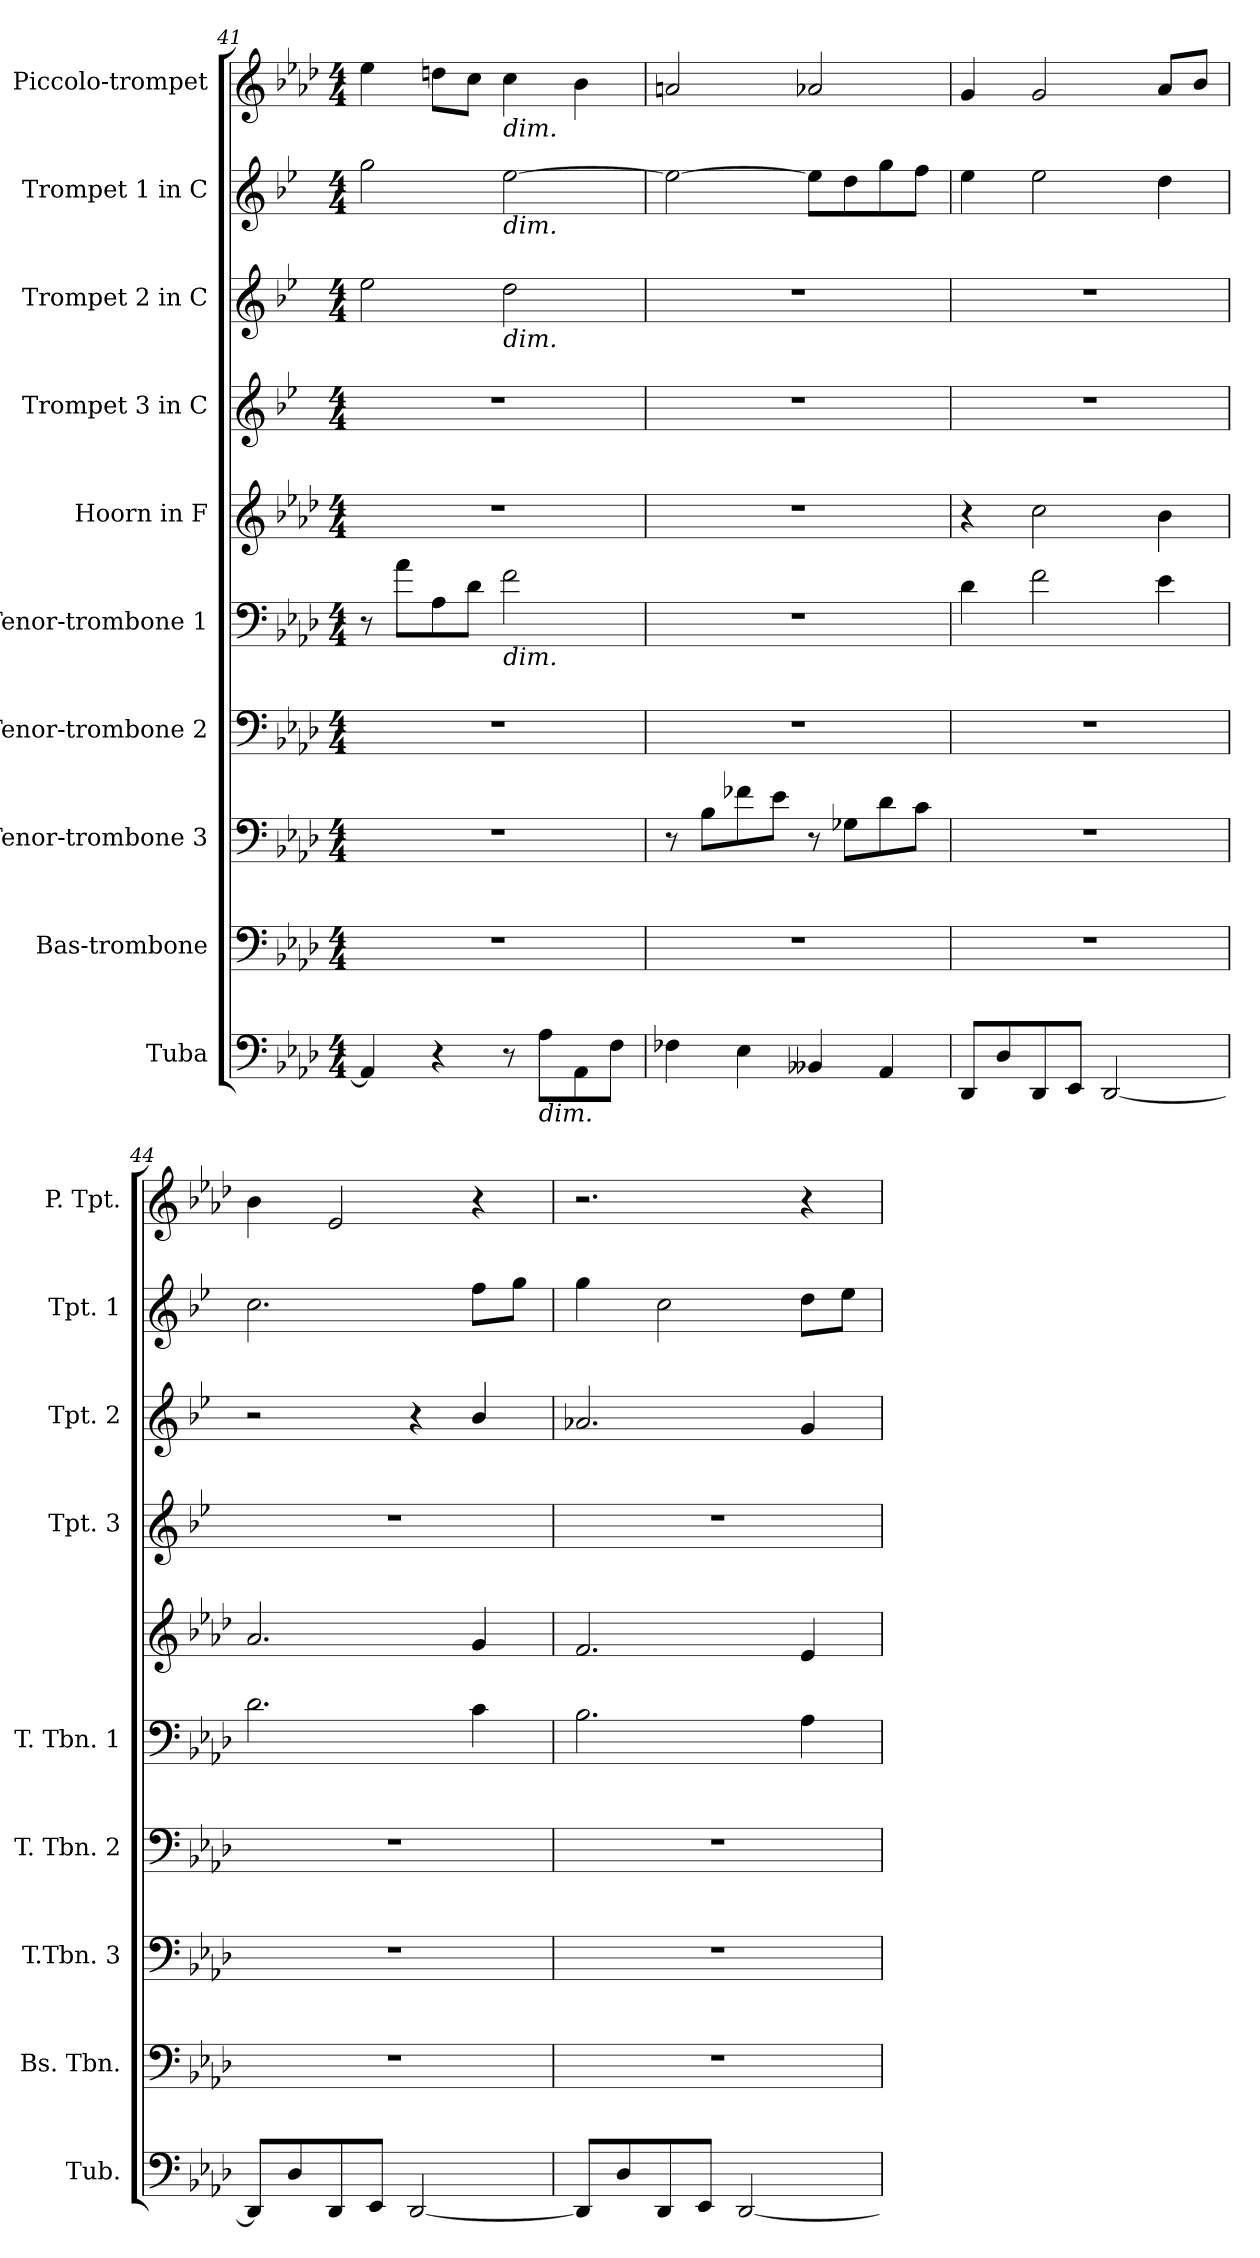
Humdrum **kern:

**kern	**kern	**kern	**kern	**kern	**kern	**kern	**kern	**kern	**kern
*part10	*part9	*part8	*part7	*part6	*part5	*part4	*part3	*part2	*part1
*staff10	*staff9	*staff8	*staff7	*staff6	*staff5	*staff4	*staff3	*staff2	*staff1
*I"Tuba	*I"Bas-trombone	*I"Tenor-trombone 3	*I"Tenor-trombone 2	*I"Tenor-trombone 1	*I"Hoorn in F	*I"Trompet 3 in C	*I"Trompet 2 in C	*I"Trompet 1 in C	*I"Piccolo-trompet
*I'Tub.	*I'Bs. Tbn.	*I'T.Tbn. 3	*I'T. Tbn. 2	*I'T. Tbn. 1	*	*I'Tpt. 3	*I'Tpt. 2	*I'Tpt. 1	*I'P. Tpt.
*clefF4	*clefF4	*clefF4	*clefF4	*clefF4	*clefG2	*clefG2	*clefG2	*clefG2	*clefG2
*	*	*	*	*	*ITrd4c7	*ITrd1c2	*ITrd1c2	*ITrd1c2	*ITrd-6c-10
*k[b-e-a-d-]	*k[b-e-a-d-]	*k[b-e-a-d-]	*k[b-e-a-d-]	*k[b-e-a-d-]	*k[b-e-a-d-g-]	*k[b-e-a-d-]	*k[b-e-a-d-]	*k[b-e-a-d-]	*k[b-e-a-d-g-c-]
*M4/4	*M4/4	*M4/4	*M4/4	*M4/4	*M4/4	*M4/4	*M4/4	*M4/4	*M4/4
=41	=41	=41	=41	=41	=41	=41	=41	=41	=41
4AA-/]	1r	1r	1r	8r	1r	1r	2dd-\	2ff\	4ddd-\
.	.	.	.	8a-\L	.	.	.	.	.
4r	.	.	.	8A-\	.	.	.	.	8cccn\L
.	.	.	.	8d-\J	.	.	.	.	8bb-\J
!	!	!	!	!	!	!	!	!	!LO:TX:b:i:t=dim.
!	!	!	!	!	!	!	!	!LO:TX:b:i:t=dim.	!
!	!	!	!	!	!	!	!LO:TX:b:i:t=dim.	!	!
!	!	!	!	!LO:TX:b:i:t=dim.	!	!	!	!	!
8r	.	.	.	2f\	.	.	2cc\	[2dd-\	4bb-\
!LO:TX:b:i:t=dim.	!	!	!	!	!	!	!	!	!
8A-\L	.	.	.	.	.	.	.	.	.
8AA-\	.	.	.	.	.	.	.	.	4aa-\
8F\J	.	.	.	.	.	.	.	.	.
=42	=42	=42	=42	=42	=42	=42	=42	=42	=42
4F-X\	1r	8r	1r	1r	1r	1r	1r	2dd-\_	2ggn/
.	.	8B-\L	.	.	.	.	.	.	.
4E-\	.	8f-X\	.	.	.	.	.	.	.
.	.	8e-\J	.	.	.	.	.	.	.
4BB--X/	.	8r	.	.	.	.	.	8dd-\L]	2gg-X/
.	.	8G-X\L	.	.	.	.	.	8cc\	.
4AA-/	.	8d-\	.	.	.	.	.	8ff\	.
.	.	8c\J	.	.	.	.	.	8ee-\J	.
!!LO:PB:g=z
=43	=43	=43	=43	=43	=43	=43	=43	=43	=43
8DD-/L	1r	1r	1r	4d-\	4r	1r	1r	4dd-\	4ff/
8D-/	.	.	.	.	.	.	.	.	.
8DD-/	.	.	.	2f\	2f\	.	.	2dd-\	2ff/
8EE-/J	.	.	.	.	.	.	.	.	.
[2DD-/	.	.	.	.	.	.	.	.	.
.	.	.	.	4e-\	4e-\	.	.	4cc\	8gg-/L
.	.	.	.	.	.	.	.	.	8aa-/J
=44	=44	=44	=44	=44	=44	=44	=44	=44	=44
8DD-/L]	1r	1r	1r	2.d-\	2.d-/	1r	2r	2.b-\	4aa-\
8D-/	.	.	.	.	.	.	.	.	.
8DD-/	.	.	.	.	.	.	.	.	2dd-/
8EE-/J	.	.	.	.	.	.	.	.	.
[2DD-/	.	.	.	.	.	.	4r	.	.
.	.	.	.	4c\	4c/	.	4a-/	8ee-\L	4r
.	.	.	.	.	.	.	.	8ff\J	.
=45	=45	=45	=45	=45	=45	=45	=45	=45	=45
8DD-/L]	1r	1r	1r	2.B-\	2.B-/	1r	2.g-X/	4ff\	2.r
8D-/	.	.	.	.	.	.	.	.	.
8DD-/	.	.	.	.	.	.	.	2b-\	.
8EE-/J	.	.	.	.	.	.	.	.	.
[2DD-/	.	.	.	.	.	.	.	.	.
.	.	.	.	4A-\	4A-/	.	4f/	8cc\L	4r
.	.	.	.	.	.	.	.	8dd-\J	.
=	=	=	=	=	=	=	=	=	=
*-	*-	*-	*-	*-	*-	*-	*-	*-	*-
